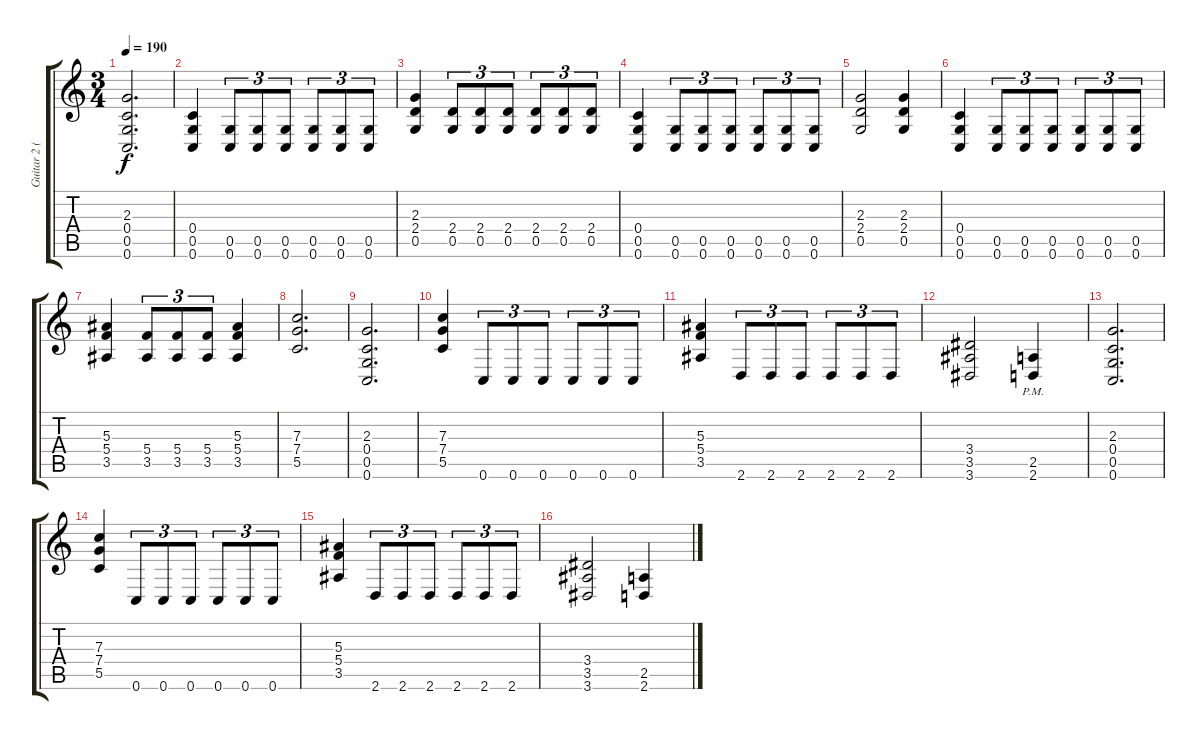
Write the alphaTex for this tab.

\track ("Guitar 2 (Jari)" "Guitar 2 (") {instrument distortionguitar}
\staff {score tabs}
\tuning (D4 A3 F3 C3 G2 C2) {hide}
\ts (3 4)
\tempo 190
\clef g2
\ks c
(2.3 0.4 0.5 0.6).2{d dy f} |
(0.4 0.5 0.6).4 (0.5 0.6).8{tu (3 2)} (0.5 0.6).8{tu (3 2)} (0.5 0.6).8{tu (3 2)} (0.5 0.6).8{tu (3 2)} (0.5 0.6).8{tu (3 2)} (0.5 0.6).8{tu (3 2)} |
(2.3 2.4 0.5).4 (2.4 0.5).8{tu (3 2)} (2.4 0.5).8{tu (3 2)} (2.4 0.5).8{tu (3 2)} (2.4 0.5).8{tu (3 2)} (2.4 0.5).8{tu (3 2)} (2.4 0.5).8{tu (3 2)} |
(0.4 0.5 0.6).4 (0.5 0.6).8{tu (3 2)} (0.5 0.6).8{tu (3 2)} (0.5 0.6).8{tu (3 2)} (0.5 0.6).8{tu (3 2)} (0.5 0.6).8{tu (3 2)} (0.5 0.6).8{tu (3 2)} |
(2.3 2.4 0.5).2 (2.3 2.4 0.5).4 |
(0.4 0.5 0.6).4 (0.5 0.6).8{tu (3 2)} (0.5 0.6).8{tu (3 2)} (0.5 0.6).8{tu (3 2)} (0.5 0.6).8{tu (3 2)} (0.5 0.6).8{tu (3 2)} (0.5 0.6).8{tu (3 2)} |
(5.3 5.4 3.5).4 (5.4 3.5).8{tu (3 2)} (5.4 3.5).8{tu (3 2)} (5.4 3.5).8{tu (3 2)} (5.3 5.4 3.5).4 |
(7.3 7.4 5.5).2{d} |
(2.3 0.4 0.5 0.6).2{d} |
(7.3 7.4 5.5).4 0.6.8{tu (3 2)} 0.6.8{tu (3 2)} 0.6.8{tu (3 2)} 0.6.8{tu (3 2)} 0.6.8{tu (3 2)} 0.6.8{tu (3 2)} |
(5.3 5.4 3.5).4 2.6.8{tu (3 2)} 2.6.8{tu (3 2)} 2.6.8{tu (3 2)} 2.6.8{tu (3 2)} 2.6.8{tu (3 2)} 2.6.8{tu (3 2)} |
(3.4 3.5 3.6).2 (2.5{pm} 2.6{pm}).4 |
(2.3 0.4 0.5 0.6).2{d} |
(7.3 7.4 5.5).4 0.6.8{tu (3 2)} 0.6.8{tu (3 2)} 0.6.8{tu (3 2)} 0.6.8{tu (3 2)} 0.6.8{tu (3 2)} 0.6.8{tu (3 2)} |
(5.3 5.4 3.5).4 2.6.8{tu (3 2)} 2.6.8{tu (3 2)} 2.6.8{tu (3 2)} 2.6.8{tu (3 2)} 2.6.8{tu (3 2)} 2.6.8{tu (3 2)} |
(3.4 3.5 3.6).2 (2.5 2.6).4
